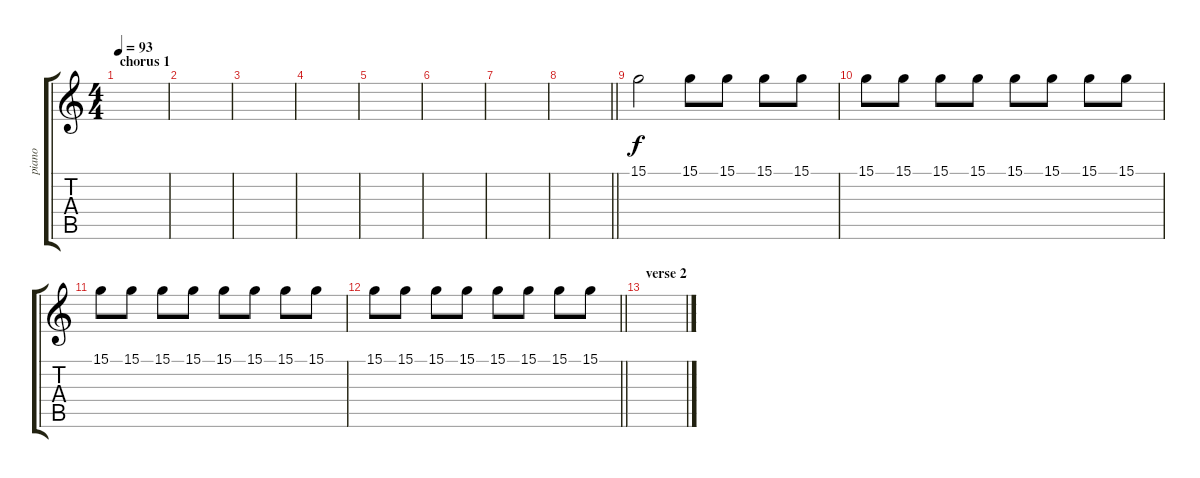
\track ("piano" "piano") {instrument pad5bowed}
\staff {score tabs}
\tuning (E4 B3 G3 D3 A2 E2) {hide}
\ts (4 4)
\section ("" "chorus 1")
\tempo 93
\clef g2
\ks c
|
|
|
|
|
|
|
\barLineRight lightlight
|
15.1.2{volume 14} 15.1.8{volume 0} 15.1.8 15.1.8 15.1.8 |
15.1.8 15.1.8 15.1.8 15.1.8 15.1.8 15.1.8 15.1.8 15.1.8 |
15.1.8 15.1.8 15.1.8 15.1.8 15.1.8 15.1.8 15.1.8 15.1.8 |
\barLineRight lightlight
15.1.8 15.1.8 15.1.8 15.1.8 15.1.8 15.1.8 15.1.8 15.1.8 |
\section ("" "verse 2")
